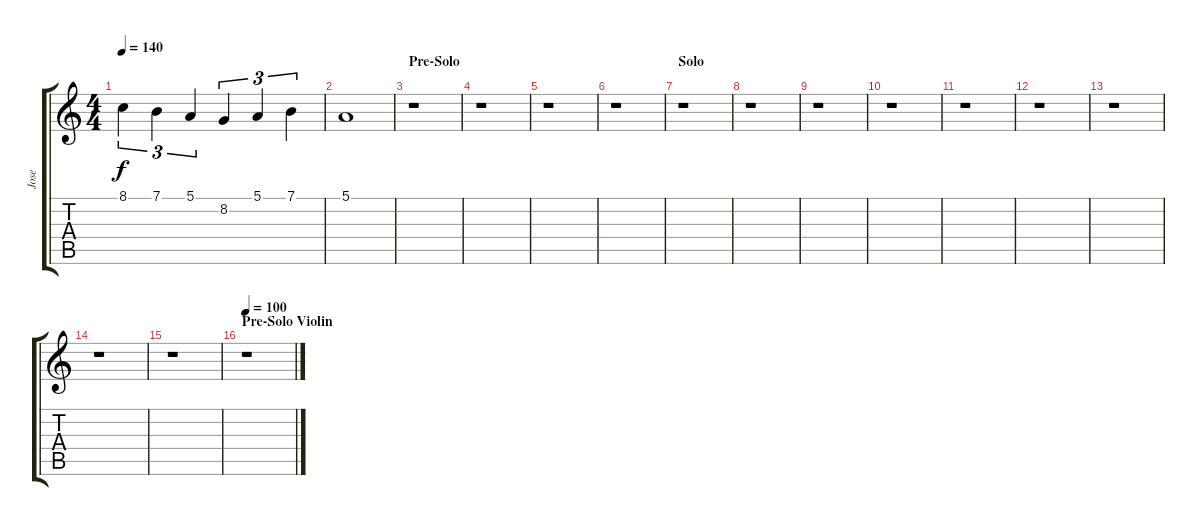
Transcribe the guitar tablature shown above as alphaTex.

\track ("Jose" "Jose") {instrument sopranosax}
\staff {score tabs}
\tuning (E4 B3 G3 D3 A2 E2) {hide}
\ts (4 4)
\tempo 140
\clef g2
\ks c
8.1.4{tu (3 2) dy f} 7.1.4{tu (3 2)} 5.1.4{tu (3 2)} 8.2.4{tu (3 2)} 5.1.4{tu (3 2)} 7.1.4{tu (3 2)} |
5.1.1 |
\section ("" "Pre-Solo")
r.1 |
r.1 |
r.1 |
r.1 |
\section ("" "Solo")
r.1 |
r.1 |
r.1 |
r.1 |
r.1 |
r.1 |
r.1 |
r.1 |
r.1 |
\section ("" "Pre-Solo Violin")
\tempo 100
r.1
